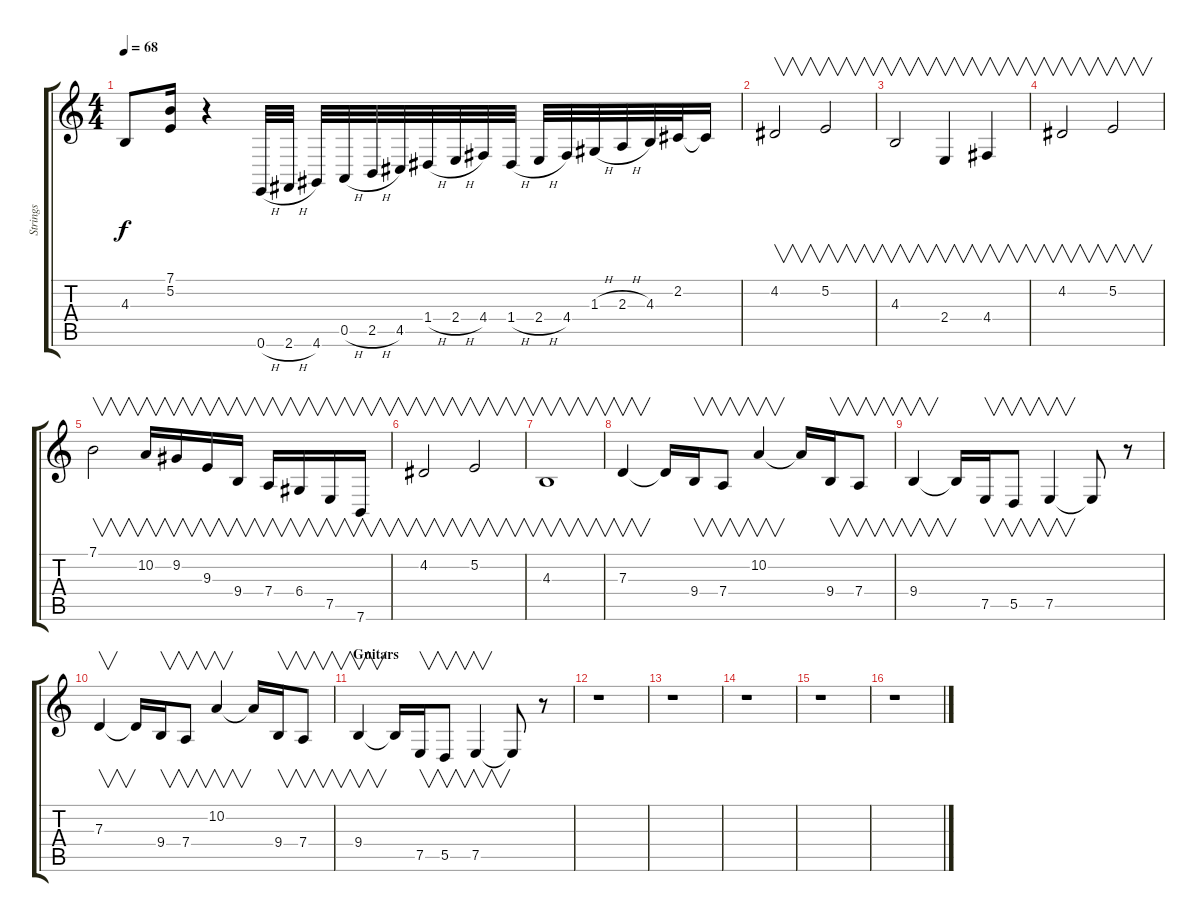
\track ("Strings" "Strings") {instrument stringensemble1}
\staff {score tabs}
\tuning (E4 B3 G3 D3 A2 E2) {hide}
\ts (4 4)
\tempo 68
\clef g2
\ks c
4.3{t}.8{dy f} (7.1 5.2).16 r.4 0.6{h}.32 2.6{h}.32 4.6.32 0.5{h}.32 2.5{h}.32 4.5.32 1.4{h}.32 2.4{h}.32 4.4.32 1.4{h}.32 2.4{h}.32 4.4.32 1.3{h}.32 2.3{h}.32 4.3.32 2.2.32 2.2{t}.16 |
4.2.2{v} 5.2.2{v} |
4.3.2{v} 2.4.4{v} 4.4.4{v} |
4.2.2{v} 5.2.2{v} |
7.1.2{v} 10.2.16{v} 9.2.16{v} 9.3.16{v} 9.4.16{v} 7.4.16{v} 6.4.16{v} 7.5.16{v} 7.6.16{v} |
4.2.2{v} 5.2.2{v} |
4.3.1{v} |
7.3.4{v} 7.3{t}.16 9.4.16{v} 7.4.8{v} 10.2.4{v} 10.2{t}.16 9.4.16{v} 7.4.8{v} |
9.4.4{v} 9.4{t}.16 7.5.16{v} 5.5.8{v} 7.5.4{v} 7.5{t}.8 r.8 |
7.3.4{v} 7.3{t}.16 9.4.16{v} 7.4.8{v} 10.2.4{v} 10.2{t}.16 9.4.16{v} 7.4.8{v} |
\section ("" "Guitars")
9.4.4{v} 9.4{t}.16 7.5.16{v} 5.5.8{v} 7.5.4{v} 7.5{t}.8 r.8 |
r.1 |
r.1 |
r.1 |
r.1 |
r.1
